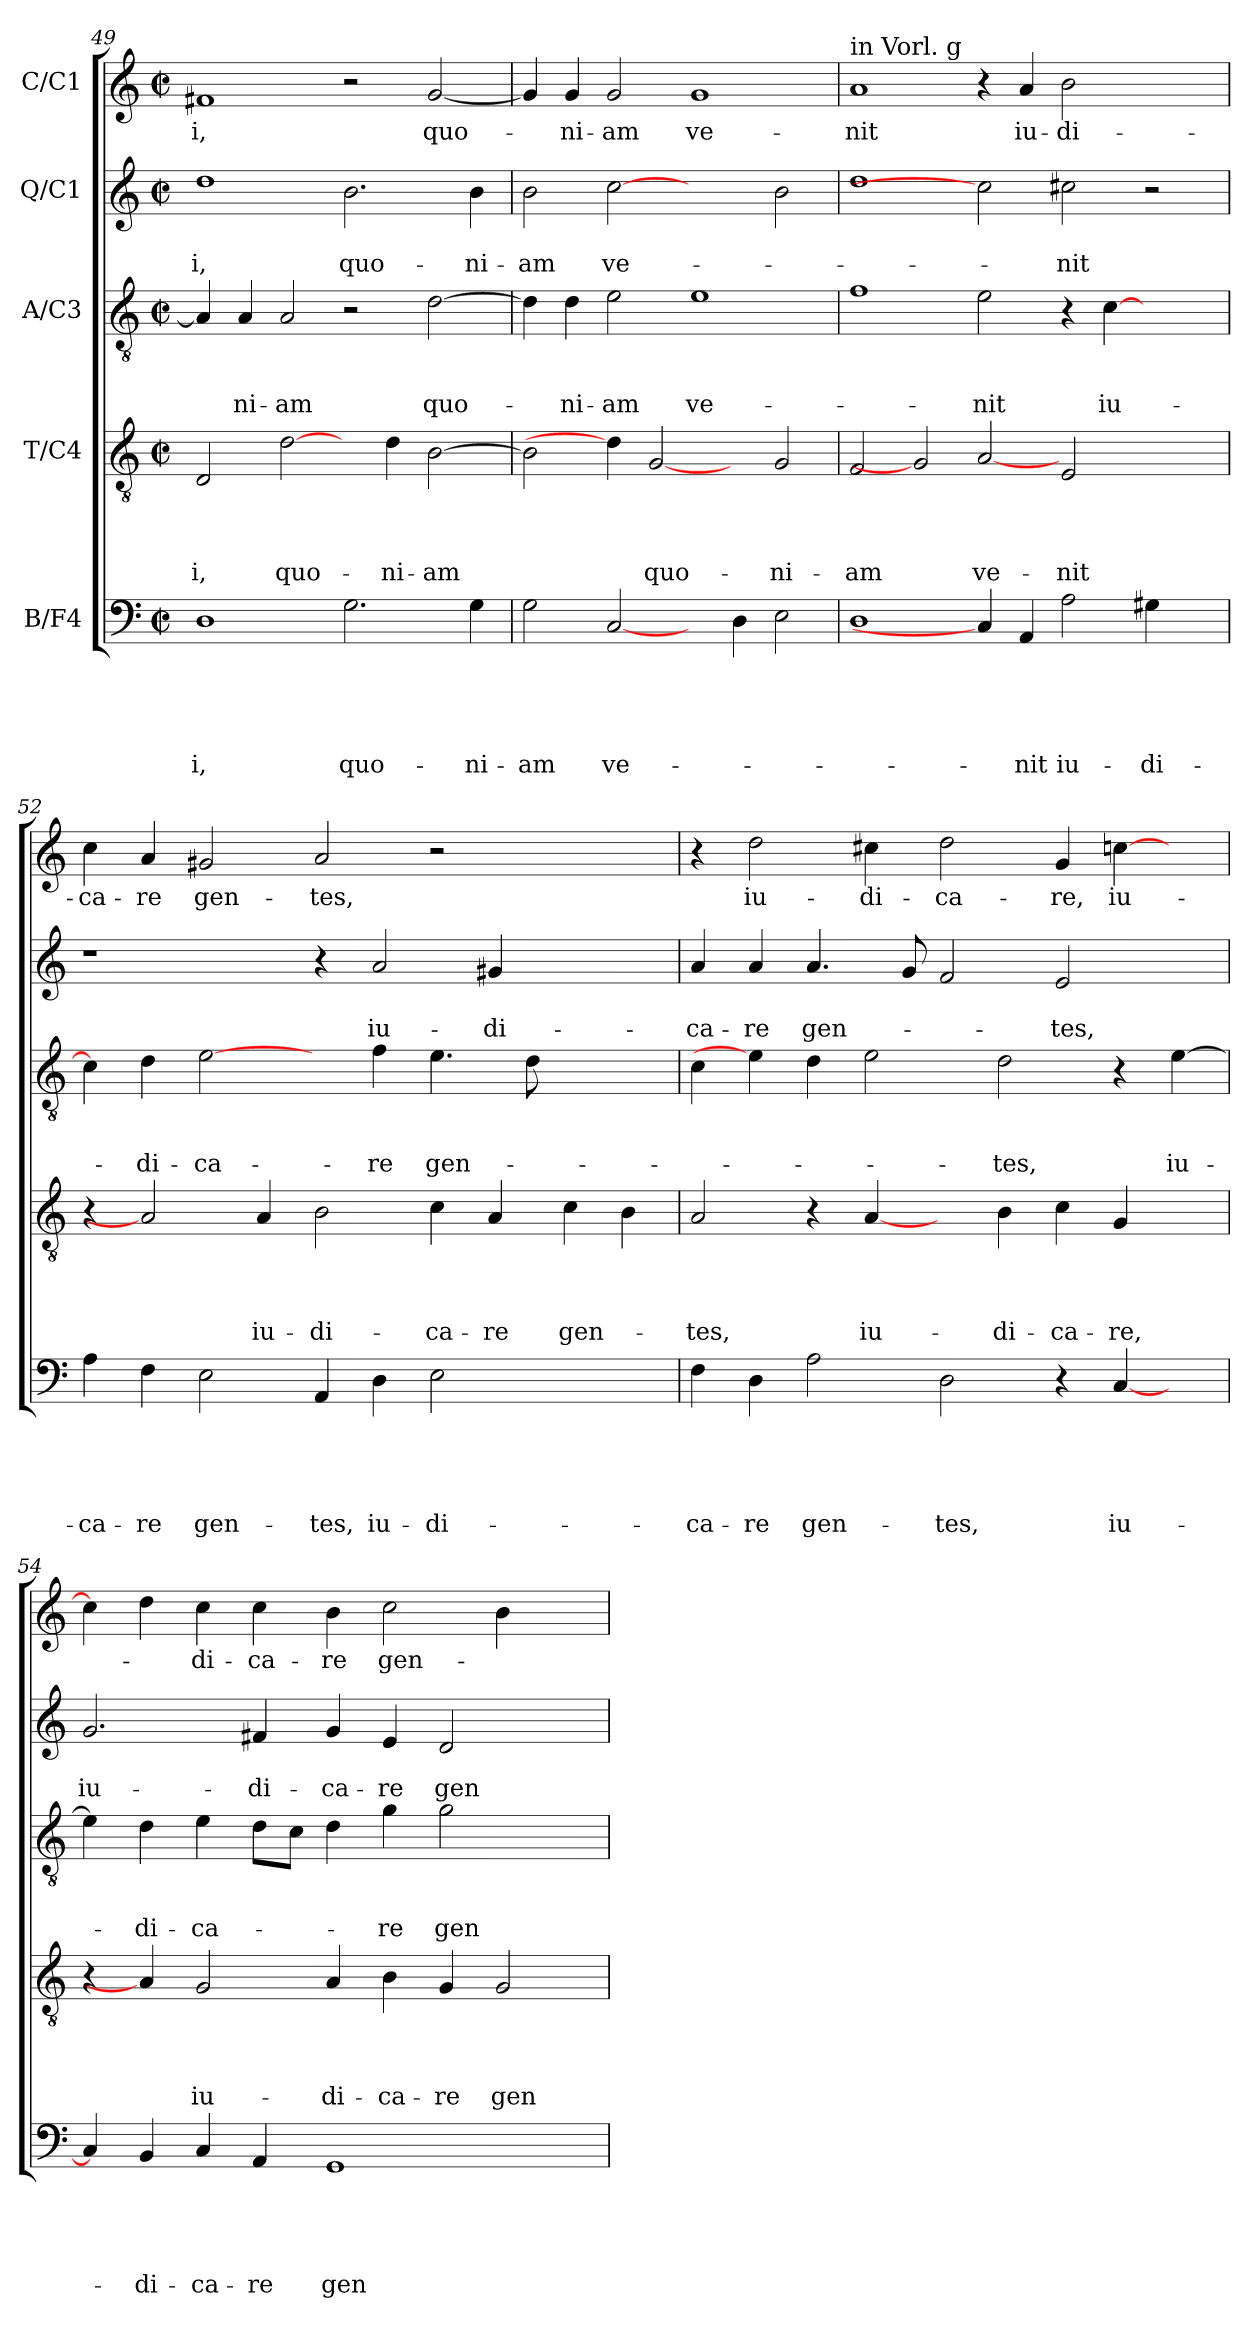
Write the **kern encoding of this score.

**kern	**text	**text	**text	**text	**text	**kern	**text	**text	**text	**text	**kern	**text	**text	**text	**kern	**text	**text	**kern	**text
*part5	*part5	*part5	*part5	*part5	*part5	*part4	*part4	*part4	*part4	*part4	*part3	*part3	*part3	*part3	*part2	*part2	*part2	*part1	*part1
*staff5	*staff5	*staff5	*staff5	*staff5	*staff5	*staff4	*staff4	*staff4	*staff4	*staff4	*staff3	*staff3	*staff3	*staff3	*staff2	*staff2	*staff2	*staff1	*staff1
*I"B/F4	*	*	*	*	*	*I"T/C4	*	*	*	*	*I"A/C3	*	*	*	*I"Q/C1	*	*	*I"C/C1	*
*clefF4	*	*	*	*	*	*clefGv2	*	*	*	*	*clefGv2	*	*	*	*clefG2	*	*	*clefG2	*
*k[]	*	*	*	*	*	*k[]	*	*	*	*	*k[]	*	*	*	*k[]	*	*	*k[]	*
*C:	*	*	*	*	*	*C:	*	*	*	*	*C:	*	*	*	*C:	*	*	*C:	*
*M2/2	*	*	*	*	*	*M2/2	*	*	*	*	*M2/2	*	*	*	*M2/2	*	*	*M2/2	*
*met(c|)	*	*	*	*	*	*met(c|)	*	*	*	*	*met(c|)	*	*	*	*met(c|)	*	*	*met(c|)	*
=49	=49	=49	=49	=49	=49	=49	=49	=49	=49	=49	=49	=49	=49	=49	=49	=49	=49	=49	=49
!	!	!	!	!	!LO:LY:b	!	!	!	!	!LO:LY:b	!	!	!	!	!	!	!LO:LY:b	!	!LO:LY:b
1D	.	.	.	.	-i,	2D/	.	.	.	-i,	4A/]	.	.	.	1dd	.	-i,	1f#X	-i,
!	!	!	!	!	!	!	!	!	!	!	!	!	!	!LO:LY:b	!	!	!	!	!
.	.	.	.	.	.	.	.	.	.	.	4A/	.	.	-ni-	.	.	.	.	.
!	!	!	!	!	!	!	!	!	!	!LO:LY:b	!	!	!	!LO:LY:b	!	!	!	!	!
.	.	.	.	.	.	[2d\	.	.	.	quo-	2A/	.	.	-am	.	.	.	.	.
!	!	!	!	!	!LO:LY:b	!	!	!	!	!	!	!	!	!	!	!	!LO:LY:b	!	!
2.G\	.	.	.	.	quo-	4ryy	.	.	.	.	2r	.	.	.	2.b\	.	quo-	2r	.
!	!	!	!	!	!	!	!	!	!	!LO:LY:b	!	!	!	!	!	!	!	!	!
.	.	.	.	.	.	4d\	.	.	.	-ni-	.	.	.	.	.	.	.	.	.
!	!	!	!	!	!	!	!	!	!	!LO:LY:b	!	!	!	!LO:LY:b	!	!	!	!	!LO:LY:b
.	.	.	.	.	.	[2B\	.	.	.	-am	[2d\	.	.	quo-	.	.	.	[2g/	quo-
!	!	!	!	!	!LO:LY:b	!	!	!	!	!	!	!	!	!	!	!	!LO:LY:b	!	!
4G\	.	.	.	.	-ni-	.	.	.	.	.	.	.	.	.	4b\	.	-ni-	.	.
!!LO:LB:g=z
=50	=50	=50	=50	=50	=50	=50	=50	=50	=50	=50	=50	=50	=50	=50	=50	=50	=50	=50	=50
!	!	!	!	!	!LO:LY:b	!	!	!	!	!	!	!	!	!	!	!	!LO:LY:b	!	!
2G\	.	.	.	.	-am	2B\]	.	.	.	.	4d\]	.	.	.	2b\	.	-am	4g/]	.
!	!	!	!	!	!	!	!	!	!	!	!	!	!	!LO:LY:b	!	!	!	!	!LO:LY:b
.	.	.	.	.	.	.	.	.	.	.	4d\	.	.	-ni-	.	.	.	4g/	-ni-
!	!	!	!	!	!LO:LY:b	!	!	!	!	!	!	!	!	!LO:LY:b	!	!	!LO:LY:b	!	!LO:LY:b
[2C/	.	.	.	.	ve-	4d\]	.	.	.	.	2e\	.	.	-am	[2cc	.	ve-	2g/	-am
!	!	!	!	!	!	!	!	!	!	!LO:LY:b	!	!	!	!	!	!	!	!	!
.	.	.	.	.	.	[2G	.	.	.	quo-	.	.	.	.	.	.	.	.	.
!	!	!	!	!	!	!	!	!	!	!	!	!	!	!LO:LY:b	!	!	!	!	!LO:LY:b
4ryy	.	.	.	.	.	.	.	.	.	.	1e	.	.	ve-	2ryy	.	.	1g	ve-
4D\	.	.	.	.	.	4ryy	.	.	.	.	.	.	.	.	.	.	.	.	.
!	!	!	!	!	!	!	!	!	!	!LO:LY:b	!	!	!	!	!	!	!	!	!
2E\	.	.	.	.	.	2G/	.	.	.	-ni-	.	.	.	.	2b\	.	.	.	.
=51	=51	=51	=51	=51	=51	=51	=51	=51	=51	=51	=51	=51	=51	=51	=51	=51	=51	=51	=51
!	!	!	!	!	!	!	!	!	!	!	!	!	!	!	!	!	!	!LO:TX:a:t=in Vorl. g	!
!	!	!	!	!	!	!	!	!	!	!LO:LY:b	!	!	!	!	!	!	!	!	!LO:LY:b
1D	.	.	.	.	.	2F/	.	.	.	-am	1f	.	.	.	1dd	.	.	1a	-nit
.	.	.	.	.	.	2G]	.	.	.	.	.	.	.	.	.	.	.	.	.
!	!	!	!	!	!	!	!	!	!	!LO:LY:b	!	!	!	!LO:LY:b	!	!	!	!	!
4C/]	.	.	.	.	.	[2A	.	.	.	ve-	2e\	.	.	-nit	2cc]	.	.	4r	.
!	!	!	!	!	!LO:LY:b	!	!	!	!	!	!	!	!	!	!	!	!	!	!LO:LY:b
4AA/	.	.	.	.	-nit	.	.	.	.	.	.	.	.	.	.	.	.	4a/	iu-
!	!	!	!	!	!LO:LY:b	!	!	!	!	!LO:LY:b	!	!	!	!	!	!	!LO:LY:b	!	!LO:LY:b
2A\	.	.	.	.	iu-	2E/	.	.	.	-nit	4r	.	.	.	2cc#X\	.	-nit	2b\	-di-
!	!	!	!	!	!	!	!	!	!	!	!	!	!	!LO:LY:b	!	!	!	!	!
.	.	.	.	.	.	.	.	.	.	.	[4c\	.	.	iu-	.	.	.	.	.
!	!	!	!	!	!LO:LY:b	!	!	!	!	!	!	!	!	!	!	!	!	!	!
4G#X\	.	.	.	.	-di-	2ryy	.	.	.	.	2ryy	.	.	.	2r	.	.	2ryy	.
4ryy	.	.	.	.	.	.	.	.	.	.	.	.	.	.	.	.	.	.	.
=52	=52	=52	=52	=52	=52	=52	=52	=52	=52	=52	=52	=52	=52	=52	=52	=52	=52	=52	=52
!	!	!	!	!	!LO:LY:b	!	!	!	!	!	!	!	!	!	!	!	!	!	!LO:LY:b
4A\	.	.	.	.	-ca-	4r	.	.	.	.	4c\]	.	.	.	1r	.	.	4cc\	-ca-
!	!	!	!	!	!LO:LY:b	!	!	!	!	!	!	!	!	!LO:LY:b	!	!	!	!	!LO:LY:b
4F\	.	.	.	.	-re	2A]	.	.	.	.	4d\	.	.	-di-	.	.	.	4a/	-re
!	!	!	!	!	!LO:LY:b	!	!	!	!	!	!	!	!	!LO:LY:b	!	!	!	!	!LO:LY:b
2E\	.	.	.	.	gen-	.	.	.	.	.	[2e\	.	.	-ca-	.	.	.	2g#X/	gen-
!	!	!	!	!	!	!	!	!	!	!LO:LY:b	!	!	!	!	!	!	!	!	!
.	.	.	.	.	.	4A/	.	.	.	iu-	.	.	.	.	.	.	.	.	.
!	!	!	!	!	!LO:LY:b	!	!	!	!	!LO:LY:b	!	!	!	!	!	!	!	!	!LO:LY:b
4AA/	.	.	.	.	-tes,	2B\	.	.	.	-di-	4ryy	.	.	.	4r	.	.	2a/	-tes,
!	!	!	!	!	!LO:LY:b	!	!	!	!	!	!	!	!	!LO:LY:b	!	!	!LO:LY:b	!	!
4D\	.	.	.	.	iu-	.	.	.	.	.	4f\	.	.	-re	2a/	.	iu-	.	.
!	!	!	!	!	!LO:LY:b	!	!	!	!	!LO:LY:b	!	!	!	!LO:LY:b	!	!	!	!	!
2E\	.	.	.	.	-di-	4c\	.	.	.	-ca-	4.e\	.	.	gen-	.	.	.	2r	.
!	!	!	!	!	!	!	!	!	!	!LO:LY:b	!	!	!	!	!	!	!LO:LY:b	!	!
.	.	.	.	.	.	4A/	.	.	.	-re	.	.	.	.	4g#X/	.	-di-	.	.
.	.	.	.	.	.	.	.	.	.	.	8d\	.	.	.	.	.	.	.	.
!	!	!	!	!	!	!	!	!	!	!LO:LY:b	!	!	!	!	!	!	!	!	!
2ryy	.	.	.	.	.	4c\	.	.	.	gen-	2ryy	.	.	.	2ryy	.	.	2ryy	.
.	.	.	.	.	.	4B\	.	.	.	.	.	.	.	.	.	.	.	.	.
=53	=53	=53	=53	=53	=53	=53	=53	=53	=53	=53	=53	=53	=53	=53	=53	=53	=53	=53	=53
!	!	!	!	!	!LO:LY:b	!	!	!	!	!LO:LY:b	!	!	!	!	!	!	!LO:LY:b	!	!
4F\	.	.	.	.	-ca-	2A/	.	.	.	-tes,	4c\	.	.	.	4a/	.	-ca-	4r	.
!	!	!	!	!	!LO:LY:b	!	!	!	!	!	!	!	!	!	!	!	!LO:LY:b	!	!LO:LY:b
4D\	.	.	.	.	-re	.	.	.	.	.	4e\]	.	.	.	4a/	.	-re	2dd\	iu-
!	!	!	!	!	!LO:LY:b	!	!	!	!	!	!	!	!	!	!	!	!LO:LY:b	!	!
2A\	.	.	.	.	gen-	4r	.	.	.	.	4d\	.	.	.	4.a/	.	gen-	.	.
!	!	!	!	!	!	!	!	!	!	!LO:LY:b	!	!	!	!	!	!	!	!	!LO:LY:b
.	.	.	.	.	.	[4A/	.	.	.	iu-	2e\	.	.	.	.	.	.	4cc#X\	-di-
.	.	.	.	.	.	.	.	.	.	.	.	.	.	.	8g/	.	.	.	.
!	!	!	!	!	!LO:LY:b	!	!	!	!	!	!	!	!	!	!	!	!	!	!LO:LY:b
2D\	.	.	.	.	-tes,	4ryy	.	.	.	.	.	.	.	.	2f/	.	.	2dd\	-ca-
!	!	!	!	!	!	!	!	!	!	!LO:LY:b	!	!	!	!LO:LY:b	!	!	!	!	!
.	.	.	.	.	.	4B\	.	.	.	-di-	2d\	.	.	-tes,	.	.	.	.	.
!	!	!	!	!	!	!	!	!	!	!LO:LY:b	!	!	!	!	!	!	!LO:LY:b	!	!LO:LY:b
4r	.	.	.	.	.	4c\	.	.	.	-ca-	.	.	.	.	2e/	.	-tes,	4g/	-re,
!	!	!	!	!	!LO:LY:b	!	!	!	!	!LO:LY:b	!	!	!	!	!	!	!	!	!LO:LY:b
[4C/	.	.	.	.	iu-	4G/	.	.	.	-re,	4r	.	.	.	.	.	.	[4ccn\	iu-
!	!	!	!	!	!	!	!	!	!	!	!	!	!	!LO:LY:b	!	!	!	!	!
4ryy	.	.	.	.	.	4ryy	.	.	.	.	[4e\	.	.	iu-	4ryy	.	.	4ryy	.
!!LO:LB:g=z
=54	=54	=54	=54	=54	=54	=54	=54	=54	=54	=54	=54	=54	=54	=54	=54	=54	=54	=54	=54
!	!	!	!	!	!	!	!	!	!	!	!	!	!	!	!	!	!LO:LY:b	!	!
4C/]	.	.	.	.	.	4r	.	.	.	.	4e\]	.	.	.	2.g/	.	iu-	4cc\]	.
!	!	!	!	!	!LO:LY:b	!	!	!	!	!	!	!	!	!LO:LY:b	!	!	!	!	!
4BB/	.	.	.	.	-di-	4A/]	.	.	.	.	4d\	.	.	-di-	.	.	.	4dd\	.
!	!	!	!	!	!LO:LY:b	!	!	!	!	!LO:LY:b	!	!	!	!LO:LY:b	!	!	!	!	!LO:LY:b
4C/	.	.	.	.	-ca-	2G/	.	.	.	iu-	4e\	.	.	-ca-	.	.	.	4cc\	-di-
!	!	!	!	!	!LO:LY:b	!	!	!	!	!	!	!	!	!	!	!	!LO:LY:b	!	!LO:LY:b
4AA/	.	.	.	.	-re	.	.	.	.	.	8d\L	.	.	.	4f#X/	.	-di-	4cc\	-ca-
.	.	.	.	.	.	.	.	.	.	.	8c\J	.	.	.	.	.	.	.	.
!	!	!	!	!	!LO:LY:b	!	!	!	!	!LO:LY:b	!	!	!	!	!	!	!LO:LY:b	!	!LO:LY:b
1GG	.	.	.	.	gen-	4A/	.	.	.	-di-	4d\	.	.	.	4g/	.	-ca-	4b\	-re
!	!	!	!	!	!	!	!	!	!	!LO:LY:b	!	!	!	!LO:LY:b	!	!	!LO:LY:b	!	!LO:LY:b
.	.	.	.	.	.	4B\	.	.	.	-ca-	4g\	.	.	-re	4e/	.	-re	2cc\	gen-
!	!	!	!	!	!	!	!	!	!	!LO:LY:b	!	!	!	!LO:LY:b	!	!	!LO:LY:b	!	!
.	.	.	.	.	.	4G/	.	.	.	-re	2g\	.	.	gen-	2d/	.	gen-	.	.
!	!	!	!	!	!	!	!	!	!	!LO:LY:b	!	!	!	!	!	!	!	!	!
.	.	.	.	.	.	2G/	.	.	.	gen-	.	.	.	.	.	.	.	4b\	.
4ryy	.	.	.	.	.	.	.	.	.	.	4ryy	.	.	.	4ryy	.	.	4ryy	.
=	=	=	=	=	=	=	=	=	=	=	=	=	=	=	=	=	=	=	=
*-	*-	*-	*-	*-	*-	*-	*-	*-	*-	*-	*-	*-	*-	*-	*-	*-	*-	*-	*-
